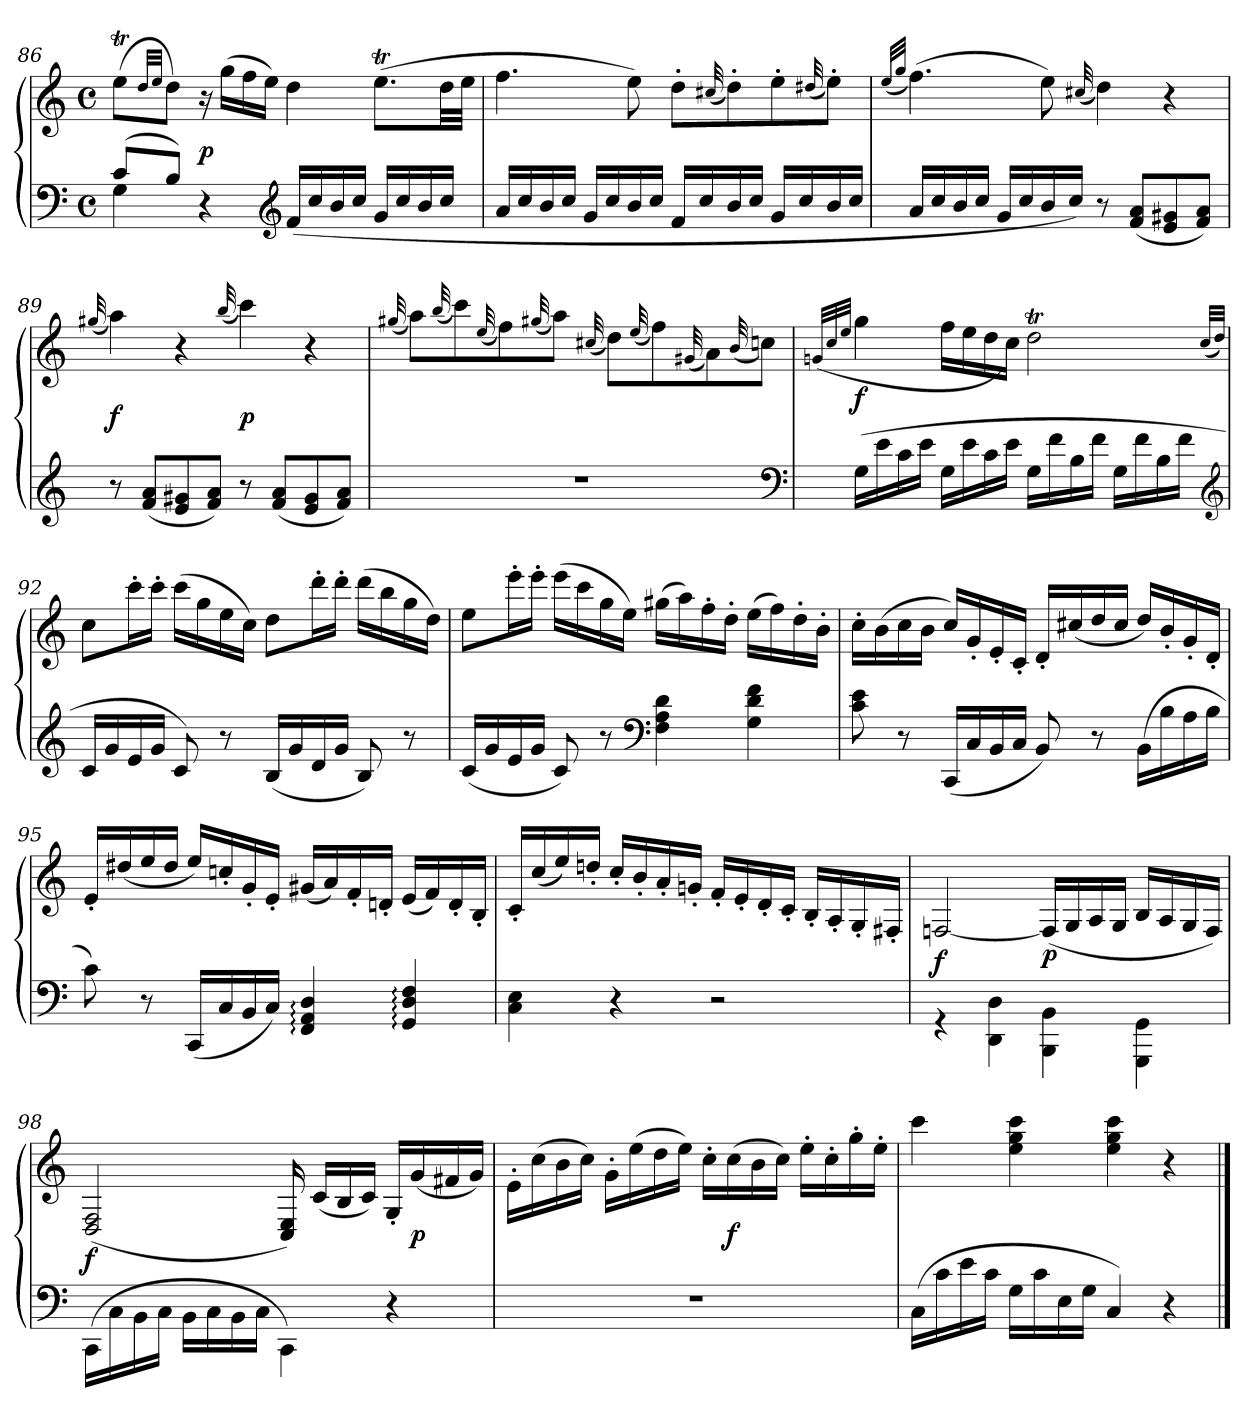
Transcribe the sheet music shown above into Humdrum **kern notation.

**kern	**kern	**dynam
*part1	*part1	*part1
*staff2	*staff1	*staff1/2
*clefF4	*clefG2	*
*k[]	*k[]	*
*C:	*C:	*
*M4/4	*M4/4	*
*met(c)	*met(c)	*
=86	=86	=86
*^	*	*
(8cL	4G	(8eetL	.
.	.	32qdd/LLL	.
.	.	32qee/JJJ	.
8BJ)	.	8ddJ)	.
4r	4ryy	16r	p
.	.	(16ggLL	.
.	.	16ff	.
.	.	16eeJJ)	.
*clefG2	*	*	*
(<16fLL	2ryy	4dd	.
16cc	.	.	.
16b	.	.	.
16ccJJ	.	.	.
16g/LL	.	(8.eetL	.
16cc/	.	.	.
16b/	.	.	.
16cc/JJ	.	32ddLL	.
.	.	32eeJJJ	.
*v	*v	*	*
=87	=87	=87
16a/LL	4.ff	.
16cc/	.	.
16b/	.	.
16cc/JJ	.	.
16g/LL	.	.
16cc/	.	.
16b/	8ee)	.
16cc/JJ	.	.
16fLL	8dd'L	.
16cc	.	.
.	(32qqcc#X/	.
16b	8dd')	.
16ccJJ	.	.
16g/LL	8ee'	.
16cc/	.	.
.	(32qqdd#X/	.
16b/	8ee'J)	.
16cc/JJ	.	.
=88	=88	=88
.	(32qee/LLL	.
.	32qgg/JJJ	.
16a/LL	(4.ff)	.
16cc/	.	.
16b/	.	.
16cc/JJ	.	.
16g/LL	.	.
16cc/	.	.
16b/	8ee)	.
16cc/JJ)	.	.
.	(32qqcc#X/	.
8r	4dd)	.
(8f 8aL	.	.
8e 8g#X	4r	.
8f 8aJ)	.	.
=89	=89	=89
.	(32qqgg#X/	.
8r	4aa)	f
(8f 8aL	.	.
8e 8g#X	4r	.
8f 8aJ)	.	.
.	(32qqbb/	.
8r	4ccc)	p
(8f 8aL	.	.
8e 8g#	4r	.
8f 8aJ)	.	.
=90	=90	=90
.	(32qqgg#X/	.
1r	8aaL)	.
.	(32qqbb/	.
.	8ccc)	.
.	(32qqee/	.
.	8ff)	.
.	(32qqgg#X/	.
.	8aaJ)	.
.	(32qqcc#X/	.
.	8ddL)	.
.	(32qqee/	.
.	8ff)	.
.	(32qqg#X/	.
.	8a)	.
.	(32qqb/	.
.	8ccnJ)	.
*clefF4	*	*
=91	=91	=91
.	(>32qgn/LLL	.
.	32qcc/	.
.	32qee/JJJ	.
(16GLL	4gg	f
16e	.	.
16c	.	.
16eJJ	.	.
16GLL	16ffLL	.
16e	16ee	.
16c	16dd	.
16eJJ	16ccJJ)	.
16GLL	2ddT	.
16f	.	.
16B	.	.
16fJJ	.	.
16GLL	.	.
16f	.	.
16B	.	.
16fJJ	.	.
*clefG2	*	*
.	(32qcc/LLL	.
.	32qdd/JJJ)	.
=92	=92	=92
16cLL	8ccTTTL	.
16g	.	.
16e	16ccc'L	.
16gJJ	16ccc'JJ	.
8c)	(16cccLL	.
.	16gg	.
8r	16ee	.
.	16ccJJ)	.
(16BLL	8ddL	.
16g	.	.
16d	16ddd'L	.
16gJJ	16ddd'JJ	.
8B)	(16dddLL	.
.	16bb	.
8r	16gg	.
.	16ddJJ)	.
=93	=93	=93
(16cLL	8eeL	.
16g	.	.
16e	16eee'L	.
16gJJ	16eee'JJ	.
8c)	(16eeeLL	.
.	16ccc	.
8r	16gg	.
.	16eeJJ)	.
*clefF4	*	*
4F 4A 4d	(16gg#XLL	.
.	16aa)	.
.	16ff'	.
.	16dd'JJ	.
4G 4d 4f	(16eeLL	.
.	16ff)	.
.	16dd'	.
.	16b'JJ	.
=94	=94	=94
8c 8e	16cc'LL	.
.	(16b	.
8r	16cc	.
.	16bJJ	.
(16CCLL	16ccLL)	.
16C	16g'	.
16BB	16e'	.
16CJJ	16c'JJ	.
8BB)	16d'LL	.
.	(16cc#X	.
8r	16dd	.
.	16cc#JJ	.
(16BBLL	16ddLL)	.
16B	16b'	.
16A	16g'	.
16BJJ	16d'JJ	.
=95	=95	=95
8c)	16e'/LL	.
.	(16dd#X/	.
8r	16ee/	.
.	16dd#/JJ	.
(16CCLL	16eeLL)	.
16C	16ccn'	.
16BB	16g'	.
16CJJ)	16e'JJ	.
4FF: 4AA: 4D:	(16g#XLL	.
.	16a)	.
.	16f'	.
.	16dn'JJ	.
4GG: 4D: 4F:	(16eLL	.
.	16f)	.
.	16d'	.
.	16B'JJ	.
=96	=96	=96
4C 4E	16c'/LL	.
.	(16cc/	.
.	16ee/)	.
.	16ddn'/JJ	.
4r	16cc'LL	.
.	16b'	.
.	16a'	.
.	16gn'JJ	.
2r	16f'LL	.
.	16e'	.
.	16d'	.
.	16c'JJ	.
.	16B'>/LL	.
.	16A'>/	.
.	16G'>/	.
.	16F#X'>/JJ	.
=97	=97	=97
4rGG	[2Fn/	f
4DD\ 4D\	.	.
4BBB\ 4BB\	(>16F/LL]	p
.	16G/	.
.	16A/	.
.	16G/JJ	.
4GGG\ 4GG\	16B/LL	.
.	16A/	.
.	16G/	.
.	16F/JJ)	.
=98	=98	=98
(<16CC\LL	(>2D/ 2F/	f
16C\	.	.
16BB\	.	.
16C\JJ	.	.
16BB\LL	.	.
16C\	.	.
16BB\	.	.
16C\JJ	.	.
4CC\)	16C/ 16E/)	.
.	(16cLL	.
.	16B	.
.	16cJJ)	.
4r	16G'LL	.
.	(16g	p
.	16f#X	.
.	16gJJ)	.
=99	=99	=99
1r	16e'\LL	.
.	(16cc\	.
.	16b\	.
.	16cc\JJ)	.
.	16g'LL	.
.	(16ee	.
.	16dd	.
.	16eeJJ)	.
.	16cc'LL	.
.	(16cc	f
.	16b	.
.	16ccJJ)	.
.	16ee'LL	.
.	16cc'	.
.	16gg'	.
.	16ee'JJ	.
=100	=100	=100
(16CLL	4ccc	.
16c	.	.
16e	.	.
16cJJ	.	.
16GLL	4ee 4gg 4ccc	.
16c	.	.
16E	.	.
16GJJ	.	.
4C)	4ee 4gg 4ccc	.
4r	4r	.
==	==	==
*-	*-	*-
